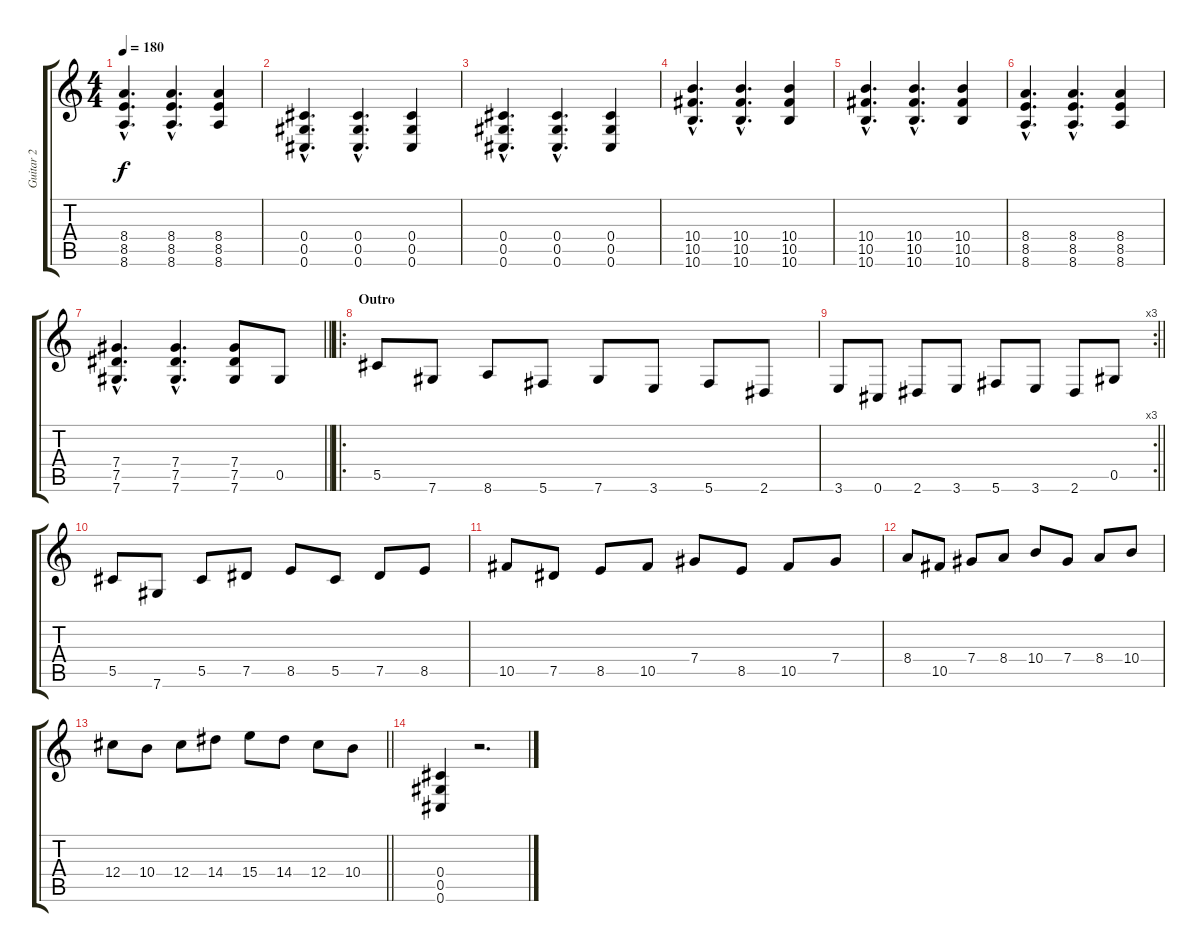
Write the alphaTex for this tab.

\track ("Guitar 2" "Guitar 2") {instrument distortionguitar}
\staff {score tabs}
\tuning (Eb4 Bb3 Gb3 Db3 Ab2 Db2) {hide}
\ts (4 4)
\tempo 180
\clef g2
\ks c
(8.4{hac} 8.5{hac} 8.6{hac}).4{d dy f} (8.4{hac} 8.5{hac} 8.6{hac}).4{d} (8.4 8.5 8.6).4 |
(0.4{hac} 0.5{hac} 0.6{hac}).4{d} (0.4{hac} 0.5{hac} 0.6{hac}).4{d} (0.4 0.5 0.6).4 |
(0.4{hac} 0.5{hac} 0.6{hac}).4{d} (0.4{hac} 0.5{hac} 0.6{hac}).4{d} (0.4 0.5 0.6).4 |
(10.4{hac} 10.5{hac} 10.6{hac}).4{d} (10.4{hac} 10.5{hac} 10.6{hac}).4{d} (10.4 10.5 10.6).4 |
(10.4{hac} 10.5{hac} 10.6{hac}).4{d} (10.4{hac} 10.5{hac} 10.6{hac}).4{d} (10.4 10.5 10.6).4 |
(8.4{hac} 8.5{hac} 8.6{hac}).4{d} (8.4{hac} 8.5{hac} 8.6{hac}).4{d} (8.4 8.5 8.6).4 |
\barLineRight lightlight
(7.4{hac} 7.5{hac} 7.6{hac}).4{d} (7.4{hac} 7.5{hac} 7.6{hac}).4{d} (7.4 7.5 7.6).8 0.5.8 |
\ro
\section ("" "Outro")
5.5.8 7.6.8 8.6.8 5.6.8 7.6.8 3.6.8 5.6.8 2.6.8 |
\rc 3
\barLineRight lightlight
3.6.8 0.6.8 2.6.8 3.6.8 5.6.8 3.6.8 2.6.8 0.5.8 |
5.5.8 7.6.8 5.5.8 7.5.8 8.5.8 5.5.8 7.5.8 8.5.8 |
10.5.8 7.5.8 8.5.8 10.5.8 7.4.8 8.5.8 10.5.8 7.4.8 |
8.4.8 10.5.8 7.4.8 8.4.8 10.4.8 7.4.8 8.4.8 10.4.8 |
\barLineRight lightlight
12.4.8 10.4.8 12.4.8 14.4.8 15.4.8 14.4.8 12.4.8 10.4.8 |
(0.4 0.5 0.6).4 r.2{d}
